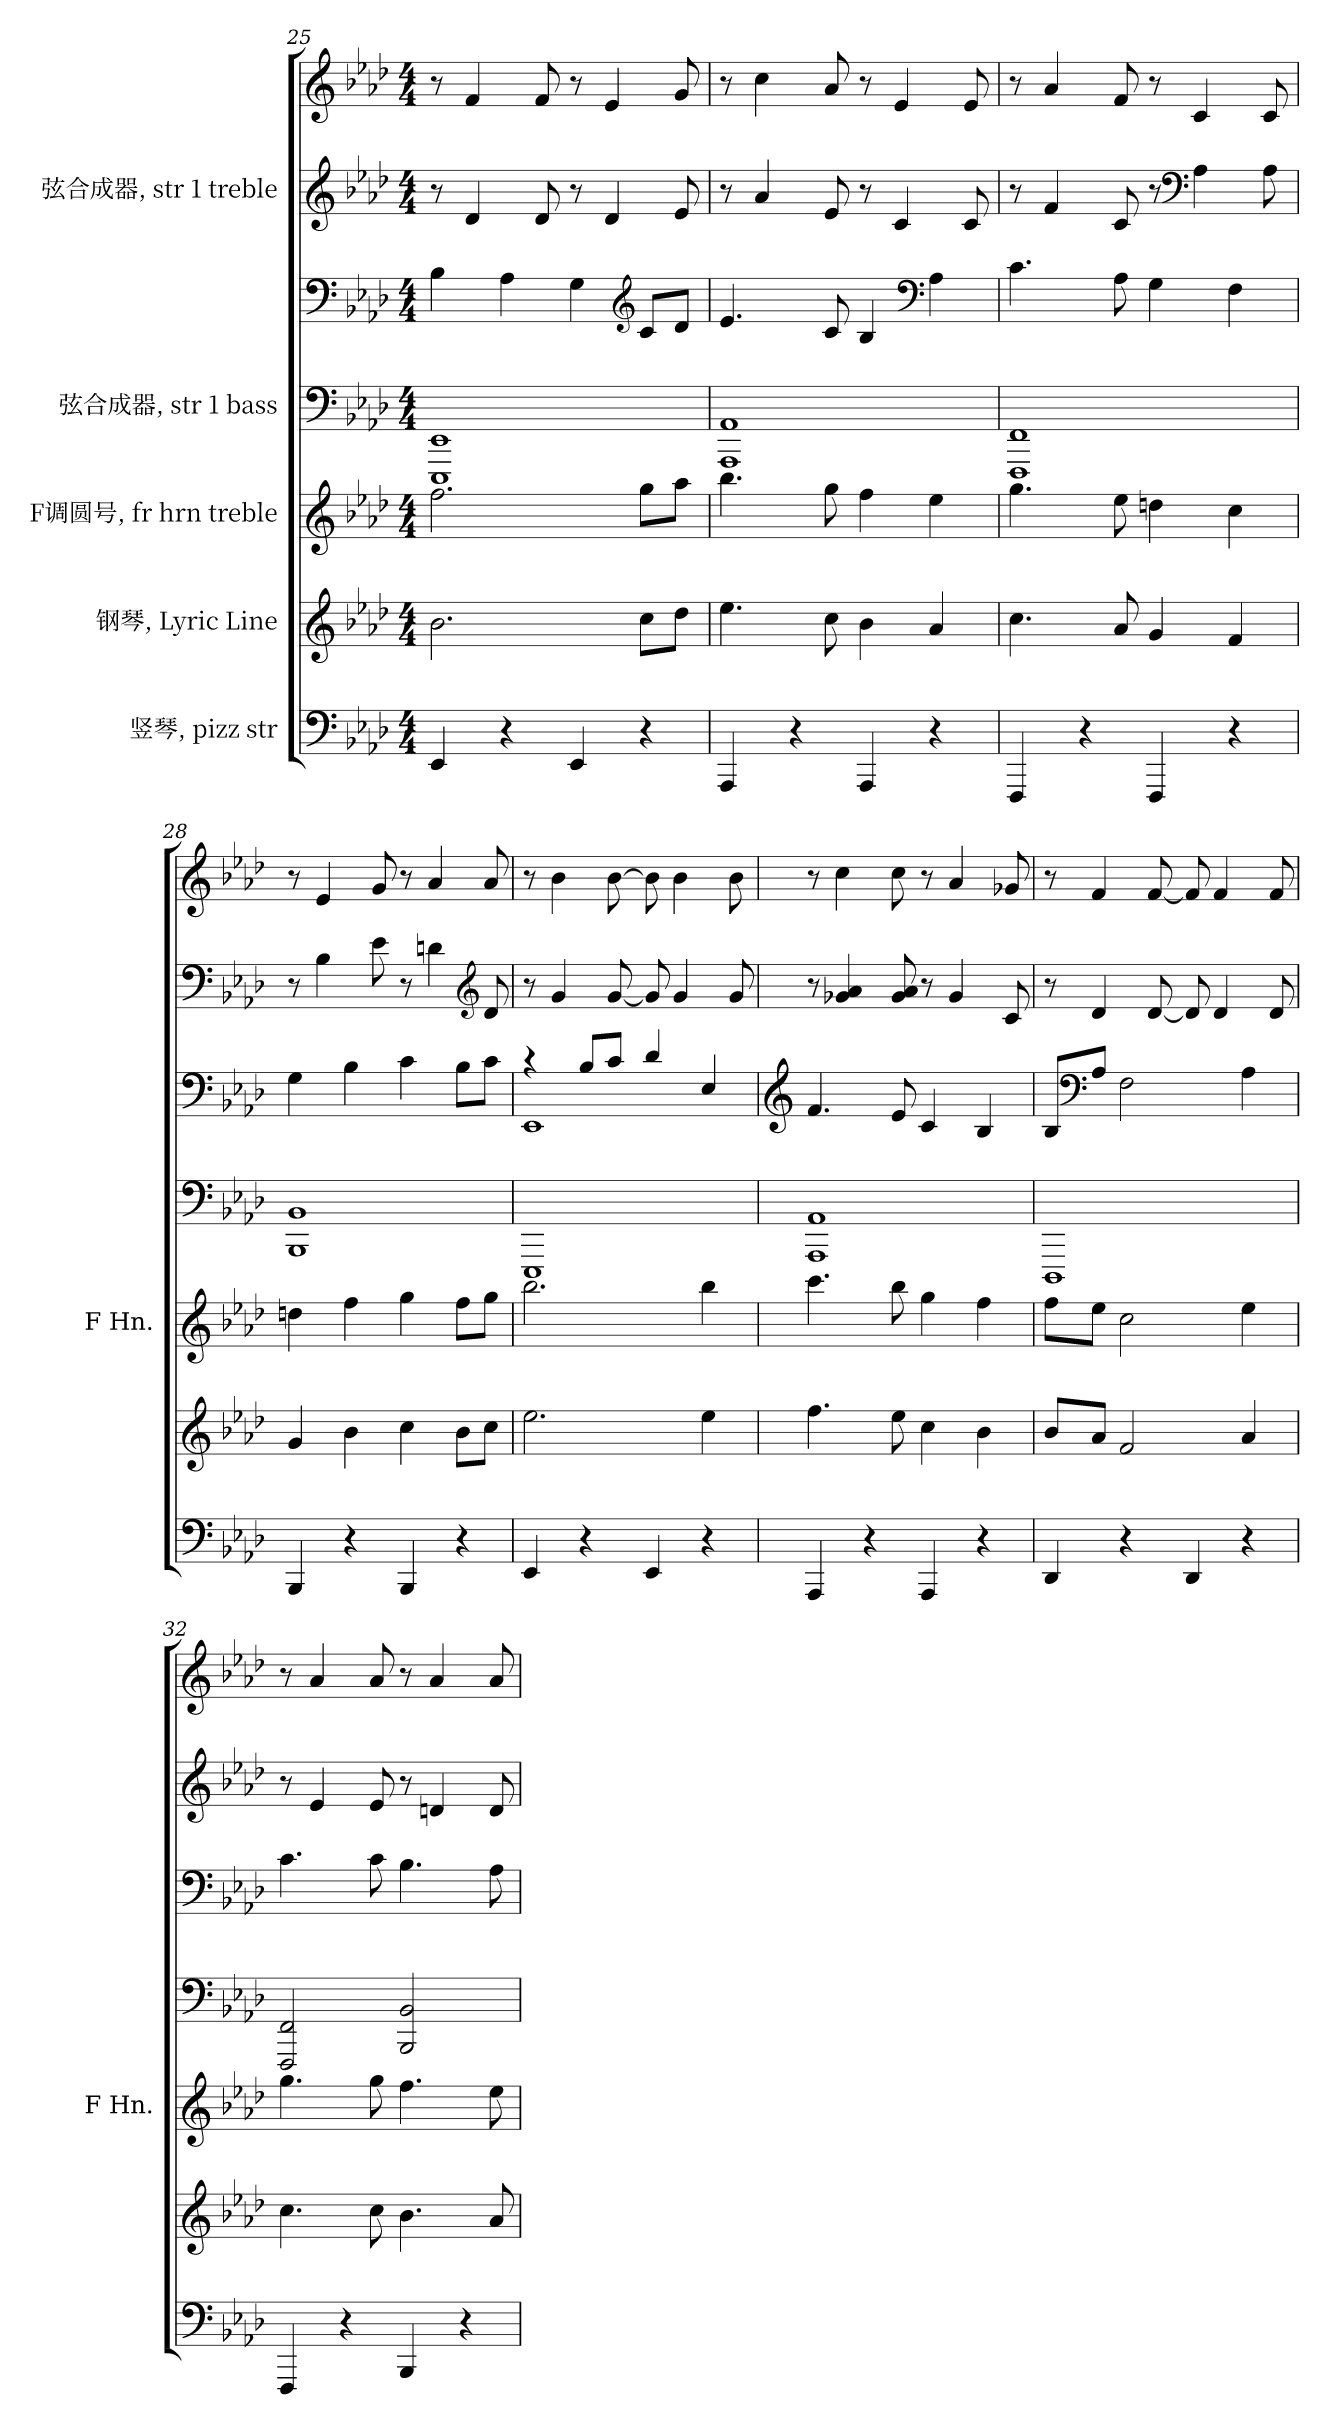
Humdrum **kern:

**kern	**kern	**kern	**kern	**kern	**kern	**kern
*part5	*part4	*part3	*part2	*part2	*part1	*part1
*staff7	*staff6	*staff5	*staff4	*staff3	*staff2	*staff1
*I"竖琴, pizz str	*I"钢琴, Lyric Line	*I"F调圆号, fr hrn treble	*I"弦合成器, str 1 bass	*	*I"弦合成器, str 1 treble	*
*	*	*I'F Hn.	*	*	*	*
*clefF4	*clefG2	*clefG2	*clefF4	*clefF4	*clefG2	*clefG2
*	*	*ITrd4c7	*	*	*	*
*k[b-e-a-d-]	*k[b-e-a-d-]	*k[b-e-a-d-g-]	*k[b-e-a-d-]	*k[b-e-a-d-]	*k[b-e-a-d-]	*k[b-e-a-d-]
*M4/4	*M4/4	*M4/4	*M4/4	*M4/4	*M4/4	*M4/4
=25	=25	=25	=25	=25	=25	=25
4EE-/	2.b-\	2.b-\	1EEE- 1EE-	4B-\	8r	8r
.	.	.	.	.	4d-/	4f/
4r	.	.	.	4A-\	.	.
.	.	.	.	.	8d-/	8f/
4EE-/	.	.	.	4G\	8r	8r
.	.	.	.	.	4d-/	4e-/
*	*	*	*	*clefG2	*	*
4r	8cc\L	8cc\L	.	8c/L	.	.
.	8dd-\J	8dd-\J	.	8d-/J	8e-/	8g/
=26	=26	=26	=26	=26	=26	=26
4AAA-/	4.ee-\	4.ee-\	1AAA- 1AA-	4.e-/	8r	8r
.	.	.	.	.	4a-/	4cc\
4r	.	.	.	.	.	.
.	8cc\	8cc\	.	8c/	8e-/	8a-/
4AAA-/	4b-\	4b-\	.	4B-/	8r	8r
.	.	.	.	.	4c/	4e-/
*	*	*	*	*clefF4	*	*
4r	4a-/	4a-\	.	4A-\	.	.
.	.	.	.	.	8c/	8e-/
!!LO:PB:g=z
=27	=27	=27	=27	=27	=27	=27
4FFF/	4.cc\	4.cc\	1FFF 1FF	4.c\	8r	8r
.	.	.	.	.	4f/	4a-/
4r	.	.	.	.	.	.
.	8a-/	8a-\	.	8A-\	8c/	8f/
4FFF/	4g/	4gn\	.	4G\	8r	8r
*	*	*	*	*	*clefF4	*
.	.	.	.	.	4A-\	4c/
4r	4f/	4f\	.	4F\	.	.
.	.	.	.	.	8A-\	8c/
=28	=28	=28	=28	=28	=28	=28
4BBB-/	4g/	4gn\	1BBB- 1BB-	4G\	8r	8r
.	.	.	.	.	4B-\	4e-/
4r	4b-\	4b-\	.	4B-\	.	.
.	.	.	.	.	8e-\	8g/
4BBB-/	4cc\	4cc\	.	4c\	8r	8r
.	.	.	.	.	4dn\	4a-/
4r	8b-\L	8b-\L	.	8B-\L	.	.
*	*	*	*	*	*clefG2	*
.	8cc\J	8cc\J	.	8c\J	8d/	8a-/
=29	=29	=29	=29	=29	=29	=29
*	*	*	*	*^	*	*
4EE-/	2.ee-\	2.ee-\	1EEE-	4r	1EE-	8r	8r
.	.	.	.	.	.	4g/	4b-\
4r	.	.	.	8B-/L	.	.	.
.	.	.	.	8c/J	.	[8g/	[8b-\
4EE-/	.	.	.	4d-/	.	8g/]	8b-\]
.	.	.	.	.	.	4g/	4b-\
4r	4ee-\	4ee-\	.	4E-/	.	.	.
.	.	.	.	.	.	8g/	8b-\
*	*	*	*	*v	*v	*	*
=30	=30	=30	=30	=30	=30	=30
*	*	*	*	*clefG2	*	*
4AAA-/	4.ff\	4.ff\	1AAA- 1AA-	4.f/	8r	8r
.	.	.	.	.	4g-X/ 4a-/	4cc\
4r	.	.	.	.	.	.
.	8ee-\	8ee-\	.	8e-/	8g-/ 8a-/	8cc\
4AAA-/	4cc\	4cc\	.	4c/	8r	8r
.	.	.	.	.	4g-/	4a-/
4r	4b-\	4b-\	.	4B-/	.	.
.	.	.	.	.	8c/	8g-X/
!!LO:PB:g=z
=31	=31	=31	=31	=31	=31	=31
4DD-/	8b-/L	8b-\L	1DDD-	8B-/L	8r	8r
*	*	*	*	*clefF4	*	*
.	8a-/J	8a-\J	.	8A-/J	4d-/	4f/
4r	2f/	2f\	.	2F\	.	.
.	.	.	.	.	[8d-/	[8f/
4DD-/	.	.	.	.	8d-/]	8f/]
.	.	.	.	.	4d-/	4f/
4r	4a-/	4a-\	.	4A-\	.	.
.	.	.	.	.	8d-/	8f/
=32	=32	=32	=32	=32	=32	=32
4FFF/	4.cc\	4.cc\	2FFF/ 2FF/	4.c\	8r	8r
.	.	.	.	.	4e-/	4a-/
4r	.	.	.	.	.	.
.	8cc\	8cc\	.	8c\	8e-/	8a-/
4BBB-/	4.b-\	4.b-\	2BBB-/ 2BB-/	4.B-\	8r	8r
.	.	.	.	.	4dn/	4a-/
4r	.	.	.	.	.	.
.	8a-/	8a-\	.	8A-\	8d/	8a-/
=	=	=	=	=	=	=
*-	*-	*-	*-	*-	*-	*-
